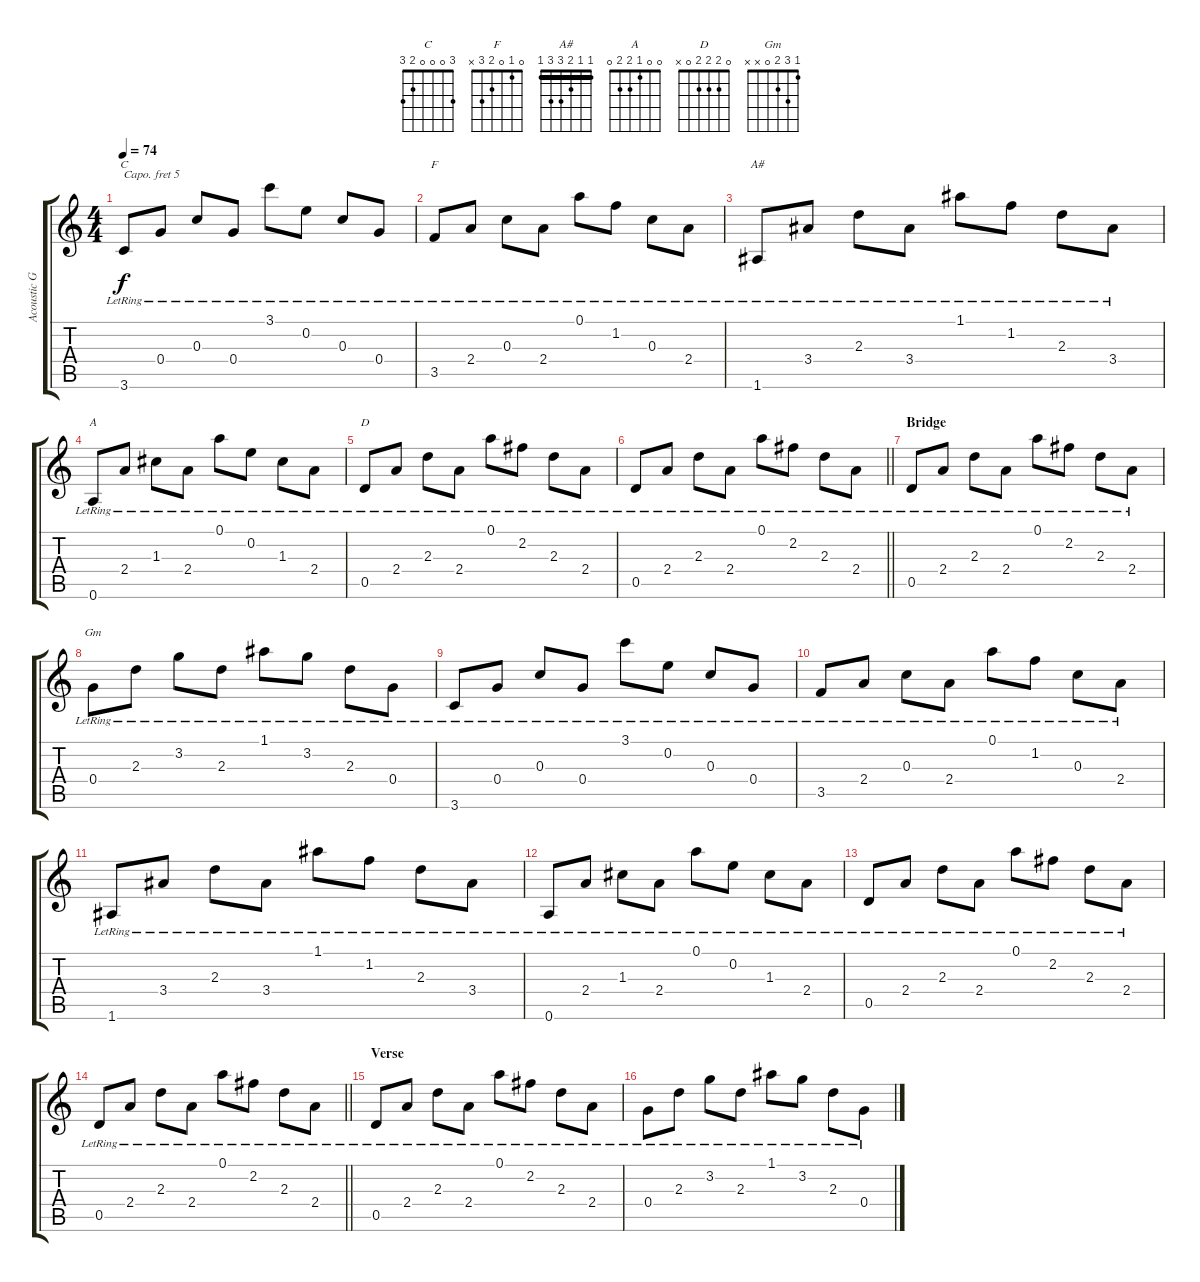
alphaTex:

\track ("Acoustic Gtr." "Acoustic G") {instrument acousticguitarsteel}
\staff {score tabs}
\capo 5
\tuning (E4 B3 G3 D3 A2 E2) {hide}
\chord ("C" 3 0 0 0 2 3)
\chord ("F" 0 1 0 2 3 x)
\chord ("A#" 1 1 2 3 3 1) {barre 1}
\chord ("A" 0 0 1 2 2 0)
\chord ("D" 0 2 2 2 0 x)
\chord ("Gm" 1 3 2 0 x x)
\ts (4 4)
\tempo 74
\clef g2
\ks c
3.6{lr}.8{ch "C" dy f} 0.4{lr}.8 0.3{lr}.8 0.4{lr}.8 3.1{lr}.8 0.2{lr}.8 0.3{lr}.8 0.4{lr}.8 |
3.5{lr}.8{ch "F"} 2.4{lr}.8 0.3{lr}.8 2.4{lr}.8 0.1{lr}.8 1.2{lr}.8 0.3{lr}.8 2.4{lr}.8 |
1.6{lr}.8{ch "A#"} 3.4{lr}.8 2.3{lr}.8 3.4{lr}.8 1.1{lr}.8 1.2{lr}.8 2.3{lr}.8 3.4{lr}.8 |
0.6{lr}.8{ch "A"} 2.4{lr}.8 1.3{lr}.8 2.4{lr}.8 0.1{lr}.8 0.2{lr}.8 1.3{lr}.8 2.4{lr}.8 |
0.5{lr}.8{ch "D"} 2.4{lr}.8 2.3{lr}.8 2.4{lr}.8 0.1{lr}.8 2.2{lr}.8 2.3{lr}.8 2.4{lr}.8 |
\barLineRight lightlight
0.5{lr}.8 2.4{lr}.8 2.3{lr}.8 2.4{lr}.8 0.1{lr}.8 2.2{lr}.8 2.3{lr}.8 2.4{lr}.8 |
\section ("" "Bridge")
0.5{lr}.8 2.4{lr}.8 2.3{lr}.8 2.4{lr}.8 0.1{lr}.8 2.2{lr}.8 2.3{lr}.8 2.4{lr}.8 |
0.4{lr}.8{ch "Gm"} 2.3{lr}.8 3.2{lr}.8 2.3{lr}.8 1.1{lr}.8 3.2{lr}.8 2.3{lr}.8 0.4{lr}.8 |
3.6{lr}.8 0.4{lr}.8 0.3{lr}.8 0.4{lr}.8 3.1{lr}.8 0.2{lr}.8 0.3{lr}.8 0.4{lr}.8 |
3.5{lr}.8 2.4{lr}.8 0.3{lr}.8 2.4{lr}.8 0.1{lr}.8 1.2{lr}.8 0.3{lr}.8 2.4{lr}.8 |
1.6{lr}.8 3.4{lr}.8 2.3{lr}.8 3.4{lr}.8 1.1{lr}.8 1.2{lr}.8 2.3{lr}.8 3.4{lr}.8 |
0.6{lr}.8 2.4{lr}.8 1.3{lr}.8 2.4{lr}.8 0.1{lr}.8 0.2{lr}.8 1.3{lr}.8 2.4{lr}.8 |
0.5{lr}.8 2.4{lr}.8 2.3{lr}.8 2.4{lr}.8 0.1{lr}.8 2.2{lr}.8 2.3{lr}.8 2.4{lr}.8 |
\barLineRight lightlight
0.5{lr}.8 2.4{lr}.8 2.3{lr}.8 2.4{lr}.8 0.1{lr}.8 2.2{lr}.8 2.3{lr}.8 2.4{lr}.8 |
\section ("" "Verse")
0.5{lr}.8 2.4{lr}.8 2.3{lr}.8 2.4{lr}.8 0.1{lr}.8 2.2{lr}.8 2.3{lr}.8 2.4{lr}.8 |
0.4{lr}.8 2.3{lr}.8 3.2{lr}.8 2.3{lr}.8 1.1{lr}.8 3.2{lr}.8 2.3{lr}.8 0.4{lr}.8
